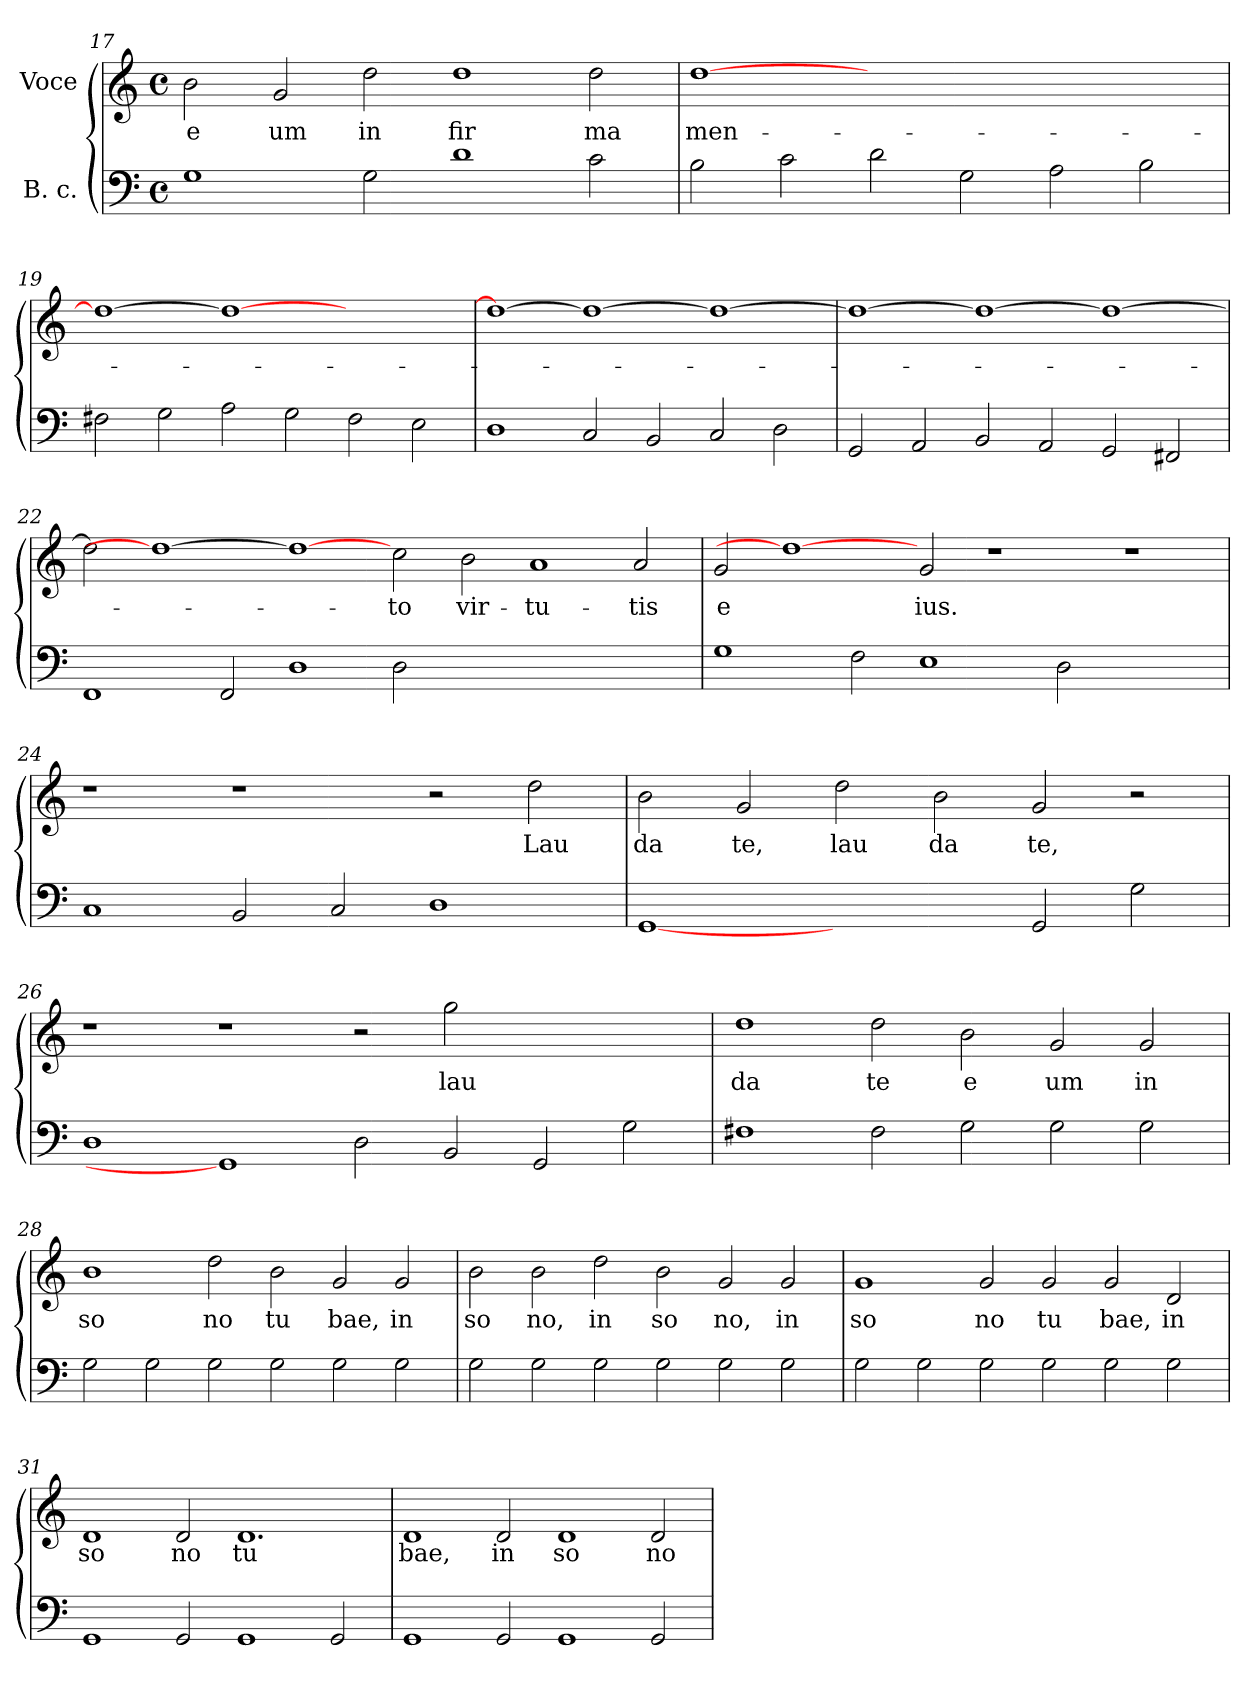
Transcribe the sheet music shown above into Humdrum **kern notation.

**kern	**kern	**text
*part2	*part1	*part1
*staff2	*staff1	*staff1
*I"B. c.	*I"Voce	*
*clefF4	*clefG2	*
*k[]	*k[]	*
*C:	*C:	*
*M4/4	*M4/4	*
*met(c)	*met(c)	*
=17	=17	=17
!	!	!LO:LY:b
1G	2b\	e
!	!	!LO:LY:b
.	2g/	um
!	!	!LO:LY:b
2G\	2dd\	in
!	!	!LO:LY:b
1d	1dd	fir
!	!	!LO:LY:b
2c\	2dd\	ma
!!LO:LB:g=z
=18	=18	=18
!	!	!LO:LY:b
2B\	[>1dd	men-
2c\	.	.
2d\	0ryy	.
2G\	.	.
2A\	.	.
2B\	.	.
=19	=19	=19
2F#X\	1dd_	.
2G\	.	.
2A\	1dd_	.
2G\	.	.
2F#\	1ryy	.
2E\	.	.
=20	=20	=20
1D	1dd_	.
2C/	1dd_	.
2BB/	.	.
2C/	1dd_	.
2D\	.	.
=21	=21	=21
2GG/	1dd_	.
2AA/	.	.
2BB/	1dd_	.
2AA/	.	.
2GG/	1dd_	.
2FF#X/	.	.
=22	=22	=22
1FF	2dd\]	.
.	1dd_	.
2FF/	.	.
1D	1dd_	.
!	!	!LO:LY:b
2D\	2cc\	-to
!	!	!LO:LY:b
0ryy	2b\	vir-
!	!	!LO:LY:b
.	1a	-tu-
!	!	!LO:LY:b
.	2a/	-tis
!!LO:LB:g=z
=23	=23	=23
!	!	!LO:LY:b
1G	2g/	e
.	1dd_	.
2F\	.	.
!	!	!LO:LY:b
1E	2g/	ius.
.	1r	.
2D\	.	.
1ryy	1r	.
=24	=24	=24
1C	1r	.
2BB/	1r	.
2C/	.	.
1D	2r	.
!	!	!LO:LY:b
.	2dd\	Lau
=25	=25	=25
!	!	!LO:LY:b
[1GG	2b\	da
!	!	!LO:LY:b
.	2g/	te,
!	!	!LO:LY:b
1ryy	2dd\	lau
!	!	!LO:LY:b
.	2b\	da
!	!	!LO:LY:b
2GG/	2g/	te,
2G\	2r	.
=26	=26	=26
1D	1r	.
1GG]	1r	.
2D\	2r	.
!	!	!LO:LY:b
2BB/	2gg\	lau
2GG/	1ryy	.
2G\	.	.
=27	=27	=27
!	!	!LO:LY:b
1F#X	1dd	da
!	!	!LO:LY:b
2F#\	2dd\	te
!	!	!LO:LY:b
2G\	2b\	e
!	!	!LO:LY:b
2G\	2g/	um
!	!	!LO:LY:b
2G\	2g/	in
!!LO:LB:g=z
=28	=28	=28
!	!	!LO:LY:b
2G\	1b	so
2G\	.	.
!	!	!LO:LY:b
2G\	2dd\	no
!	!	!LO:LY:b
2G\	2b\	tu
!	!	!LO:LY:b
2G\	2g/	bae,
!	!	!LO:LY:b
2G\	2g/	in
=29	=29	=29
!	!	!LO:LY:b
2G\	2b\	so
!	!	!LO:LY:b
2G\	2b\	no,
!	!	!LO:LY:b
2G\	2dd\	in
!	!	!LO:LY:b
2G\	2b\	so
!	!	!LO:LY:b
2G\	2g/	no,
!	!	!LO:LY:b
2G\	2g/	in
=30	=30	=30
!	!	!LO:LY:b
2G\	1g	so
2G\	.	.
!	!	!LO:LY:b
2G\	2g/	no
!	!	!LO:LY:b
2G\	2g/	tu
!	!	!LO:LY:b
2G\	2g/	bae,
!	!	!LO:LY:b
2G\	2d/	in
=31	=31	=31
!	!	!LO:LY:b
1GG	1d	so
!	!	!LO:LY:b
2GG/	2d/	no
!	!	!LO:LY:b
1GG	1.d	tu
2GG/	.	.
=32	=32	=32
!	!	!LO:LY:b
1GG	1d	bae,
!	!	!LO:LY:b
2GG/	2d/	in
!	!	!LO:LY:b
1GG	1d	so
!	!	!LO:LY:b
2GG/	2d/	no
=	=	=
*-	*-	*-
